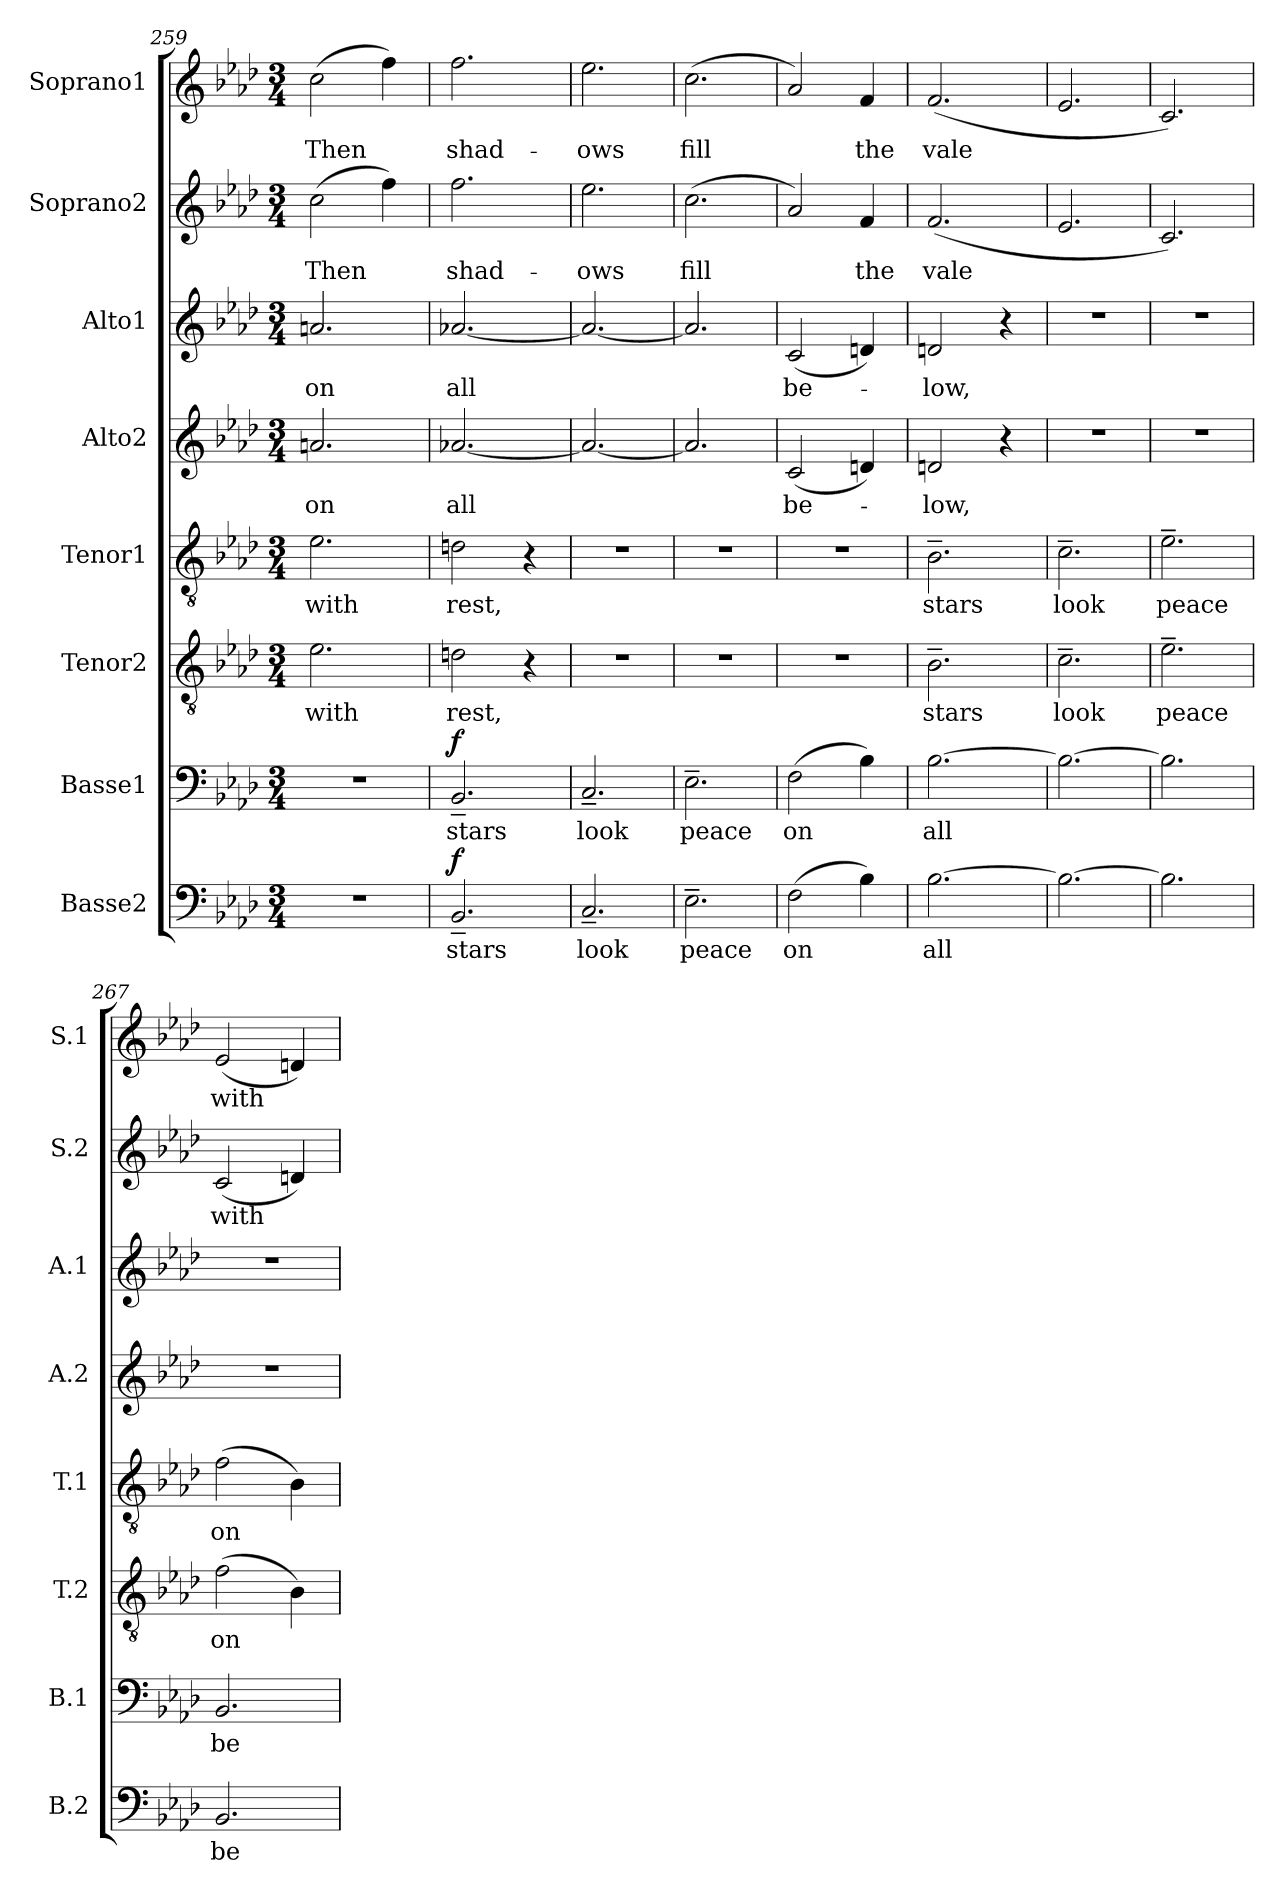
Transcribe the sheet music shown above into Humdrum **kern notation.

**kern	**text	**dynam	**kern	**text	**dynam	**kern	**text	**kern	**text	**kern	**text	**kern	**text	**kern	**text	**kern	**text
*part8	*part8	*part8	*part7	*part7	*part7	*part6	*part6	*part5	*part5	*part4	*part4	*part3	*part3	*part2	*part2	*part1	*part1
*staff8	*staff8	*staff8	*staff7	*staff7	*staff7	*staff6	*staff6	*staff5	*staff5	*staff4	*staff4	*staff3	*staff3	*staff2	*staff2	*staff1	*staff1
*I"Basse2	*	*	*I"Basse1	*	*	*I"Tenor2	*	*I"Tenor1	*	*I"Alto2	*	*I"Alto1	*	*I"Soprano2	*	*I"Soprano1	*
*I'B.2	*	*	*I'B.1	*	*	*I'T.2	*	*I'T.1	*	*I'A.2	*	*I'A.1	*	*I'S.2	*	*I'S.1	*
*clefF4	*	*	*clefF4	*	*	*clefGv2	*	*clefGv2	*	*clefG2	*	*clefG2	*	*clefG2	*	*clefG2	*
*k[b-e-a-d-]	*	*	*k[b-e-a-d-]	*	*	*k[b-e-a-d-]	*	*k[b-e-a-d-]	*	*k[b-e-a-d-]	*	*k[b-e-a-d-]	*	*k[b-e-a-d-]	*	*k[b-e-a-d-]	*
*M3/4	*	*	*M3/4	*	*	*M3/4	*	*M3/4	*	*M3/4	*	*M3/4	*	*M3/4	*	*M3/4	*
=259	=259	=259	=259	=259	=259	=259	=259	=259	=259	=259	=259	=259	=259	=259	=259	=259	=259
!	!	!	!	!	!	!	!LO:LY:b	!	!LO:LY:b	!	!LO:LY:b	!	!LO:LY:b	!	!LO:LY:b	!	!LO:LY:b
2.r	.	.	2.r	.	.	2.e-\	with	2.e-\	with	2.an/	on	2.an/	on	(2cc\	Then	(2cc\	Then
.	.	.	.	.	.	.	.	.	.	.	.	.	.	4ff\)	.	4ff\)	.
=260	=260	=260	=260	=260	=260	=260	=260	=260	=260	=260	=260	=260	=260	=260	=260	=260	=260
!	!LO:LY:b	!LO:DY:a	!	!LO:LY:b	!LO:DY:a	!	!LO:LY:b	!	!LO:LY:b	!	!LO:LY:b	!	!LO:LY:b	!	!LO:LY:b	!	!LO:LY:b
2.BB-~/	stars	f	2.BB-~/	stars	f	2dn\	rest,	2dn\	rest,	[2.a-X/	all	[2.a-X/	all	2.ff\	shad-	2.ff\	shad-
.	.	.	.	.	.	4r	.	4r	.	.	.	.	.	.	.	.	.
=261	=261	=261	=261	=261	=261	=261	=261	=261	=261	=261	=261	=261	=261	=261	=261	=261	=261
!	!LO:LY:b	!	!	!LO:LY:b	!	!	!	!	!	!	!	!	!	!	!LO:LY:b	!	!LO:LY:b
2.C~/	look	.	2.C~/	look	.	2.r	.	2.r	.	2.a-/_	.	2.a-/_	.	2.ee-\	-ows	2.ee-\	-ows
=262	=262	=262	=262	=262	=262	=262	=262	=262	=262	=262	=262	=262	=262	=262	=262	=262	=262
!	!LO:LY:b	!	!	!LO:LY:b	!	!	!	!	!	!	!	!	!	!	!LO:LY:b	!	!LO:LY:b
2.E-~\	peace	.	2.E-~\	peace	.	2.r	.	2.r	.	2.a-/]	.	2.a-/]	.	(2.cc\	fill	(2.cc\	fill
=263	=263	=263	=263	=263	=263	=263	=263	=263	=263	=263	=263	=263	=263	=263	=263	=263	=263
!	!LO:LY:b	!	!	!LO:LY:b	!	!	!	!	!	!	!LO:LY:b	!	!LO:LY:b	!	!	!	!
(2F\	on	.	(2F\	on	.	2.r	.	2.r	.	(2c/	be-	(2c/	be-	2a-/)	.	2a-/)	.
!	!	!	!	!	!	!	!	!	!	!	!	!	!	!	!LO:LY:b	!	!LO:LY:b
4B-\)	.	.	4B-\)	.	.	.	.	.	.	4dn/)	.	4dn/)	.	4f/	the	4f/	the
=264	=264	=264	=264	=264	=264	=264	=264	=264	=264	=264	=264	=264	=264	=264	=264	=264	=264
!	!LO:LY:b	!	!	!LO:LY:b	!	!	!LO:LY:b	!	!LO:LY:b	!	!LO:LY:b	!	!LO:LY:b	!	!LO:LY:b	!	!LO:LY:b
[2.B-\	all	.	[2.B-\	all	.	2.B-~\	stars	2.B-~\	stars	2dn/	-low,	2dn/	-low,	(2.f/	vale	(2.f/	vale
.	.	.	.	.	.	.	.	.	.	4r	.	4r	.	.	.	.	.
=265	=265	=265	=265	=265	=265	=265	=265	=265	=265	=265	=265	=265	=265	=265	=265	=265	=265
!	!	!	!	!	!	!	!LO:LY:b	!	!LO:LY:b	!	!	!	!	!	!	!	!
2.B-\_	.	.	2.B-\_	.	.	2.c~\	look	2.c~\	look	2.r	.	2.r	.	2.e-/	.	2.e-/	.
=266	=266	=266	=266	=266	=266	=266	=266	=266	=266	=266	=266	=266	=266	=266	=266	=266	=266
!	!	!	!	!	!	!	!LO:LY:b	!	!LO:LY:b	!	!	!	!	!	!	!	!
2.B-\]	.	.	2.B-\]	.	.	2.e-~\	peace	2.e-~\	peace	2.r	.	2.r	.	2.c/)	.	2.c/)	.
=267	=267	=267	=267	=267	=267	=267	=267	=267	=267	=267	=267	=267	=267	=267	=267	=267	=267
!	!LO:LY:b	!	!	!LO:LY:b	!	!	!LO:LY:b	!	!LO:LY:b	!	!	!	!	!	!LO:LY:b	!	!LO:LY:b
2.BB-/	be-	.	2.BB-/	be-	.	(2f\	on	(2f\	on	2.r	.	2.r	.	(2c/	with	(2e-/	with
.	.	.	.	.	.	4B-\)	.	4B-\)	.	.	.	.	.	4dn/)	.	4dn/)	.
=	=	=	=	=	=	=	=	=	=	=	=	=	=	=	=	=	=
*-	*-	*-	*-	*-	*-	*-	*-	*-	*-	*-	*-	*-	*-	*-	*-	*-	*-
